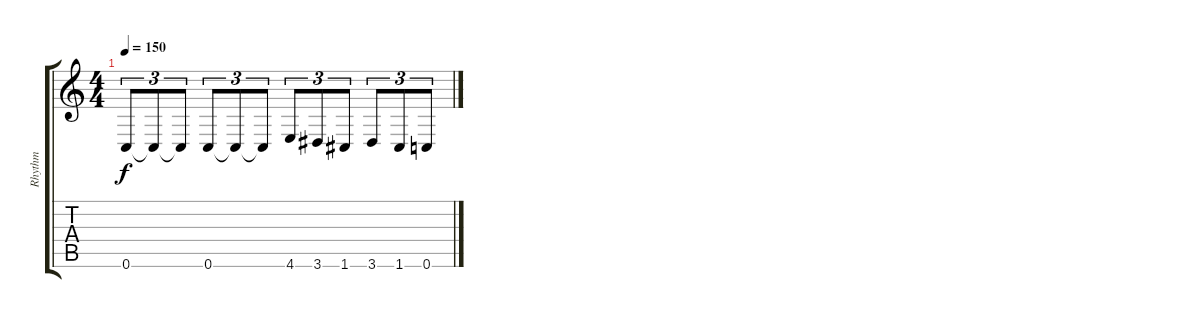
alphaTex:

\track ("Rhythm" "Rhythm") {instrument distortionguitar}
\staff {score tabs}
\tuning (D4 A3 F3 C3 G2 C2) {hide}
\ts (4 4)
\tempo 150
\clef g2
\ks c
0.6.8{tu (3 2) dy f} 0.6{t}.8{tu (3 2)} 0.6{t}.8{tu (3 2)} 0.6.8{tu (3 2)} 0.6{t}.8{tu (3 2)} 0.6{t}.8{tu (3 2)} 4.6.8{tu (3 2)} 3.6.8{tu (3 2)} 1.6.8{tu (3 2)} 3.6.8{tu (3 2)} 1.6.8{tu (3 2)} 0.6.8{tu (3 2)}
